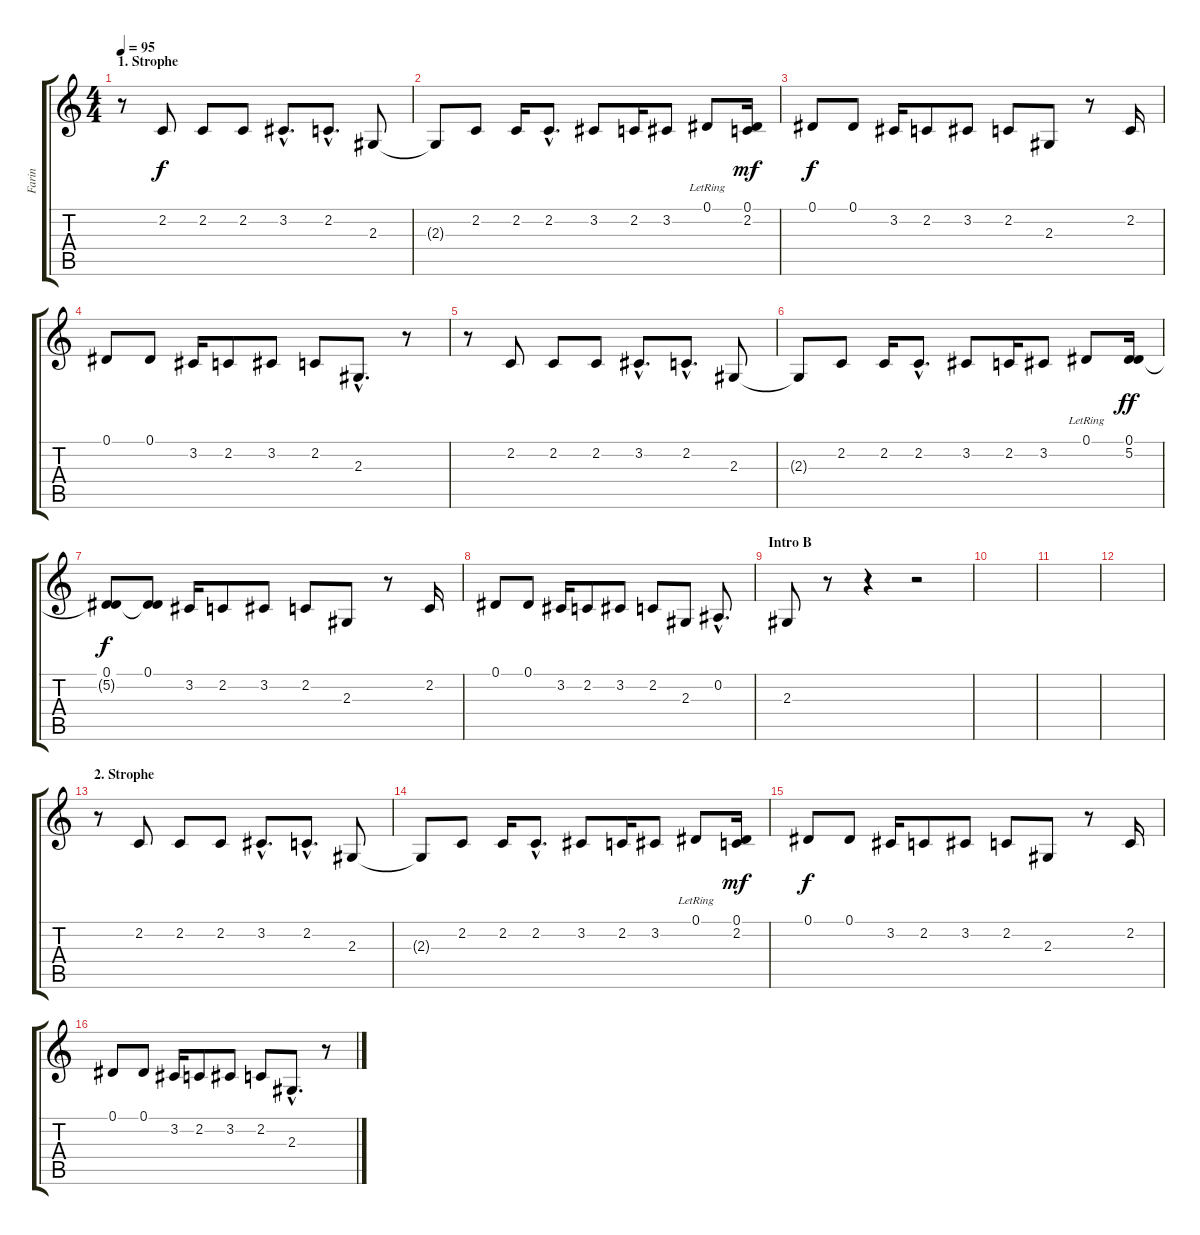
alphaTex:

\track ("Farin" "Farin") {instrument electricgrandpiano}
\staff {score tabs}
\tuning (Eb4 Bb3 Gb3 Db3 Ab2 Eb2) {hide}
\ts (4 4)
\section ("" "1. Strophe")
\tempo 95
\clef g2
\ks c
r.8{dy f} 2.2.8 2.2.8 2.2.8 3.2{hac}.8{d} 2.2{hac}.8{d} 2.3.8 |
2.3{t}.8 2.2.8 2.2.16 2.2{hac}.8{d} 3.2.8 2.2.16 3.2.8 0.1{lr}.8 (0.1 2.2).16{dy mf} |
0.1.8{dy f} 0.1.8 3.2.16 2.2.8 3.2.8 2.2.8 2.3.8 r.8 2.2.16 |
0.1.8 0.1.8 3.2.16 2.2.8 3.2.8 2.2.8 2.3{hac}.8{d} r.8 |
r.8 2.2.8 2.2.8 2.2.8 3.2{hac}.8{d} 2.2{hac}.8{d} 2.3.8 |
2.3{t}.8 2.2.8 2.2.16 2.2{hac}.8{d} 3.2.8 2.2.16 3.2.8 0.1{lr}.8 (0.1 5.2).16{dy ff} |
(0.1 5.2{t}).8{dy f} (0.1 5.2{t}).8 3.2.16 2.2.8 3.2.8 2.2.8 2.3.8 r.8 2.2.16 |
0.1.8 0.1.8 3.2.16 2.2.8 3.2.8 2.2.8 2.3.8 0.2{hac}.8{d} |
\section ("" "Intro B")
2.3.8 r.8 r.4 r.2 |
|
|
|
\section ("" "2. Strophe")
r.8 2.2.8 2.2.8 2.2.8 3.2{hac}.8{d} 2.2{hac}.8{d} 2.3.8 |
2.3{t}.8 2.2.8 2.2.16 2.2{hac}.8{d} 3.2.8 2.2.16 3.2.8 0.1{lr}.8 (0.1 2.2).16{dy mf} |
0.1.8{dy f} 0.1.8 3.2.16 2.2.8 3.2.8 2.2.8 2.3.8 r.8 2.2.16 |
0.1.8 0.1.8 3.2.16 2.2.8 3.2.8 2.2.8 2.3{hac}.8{d} r.8
